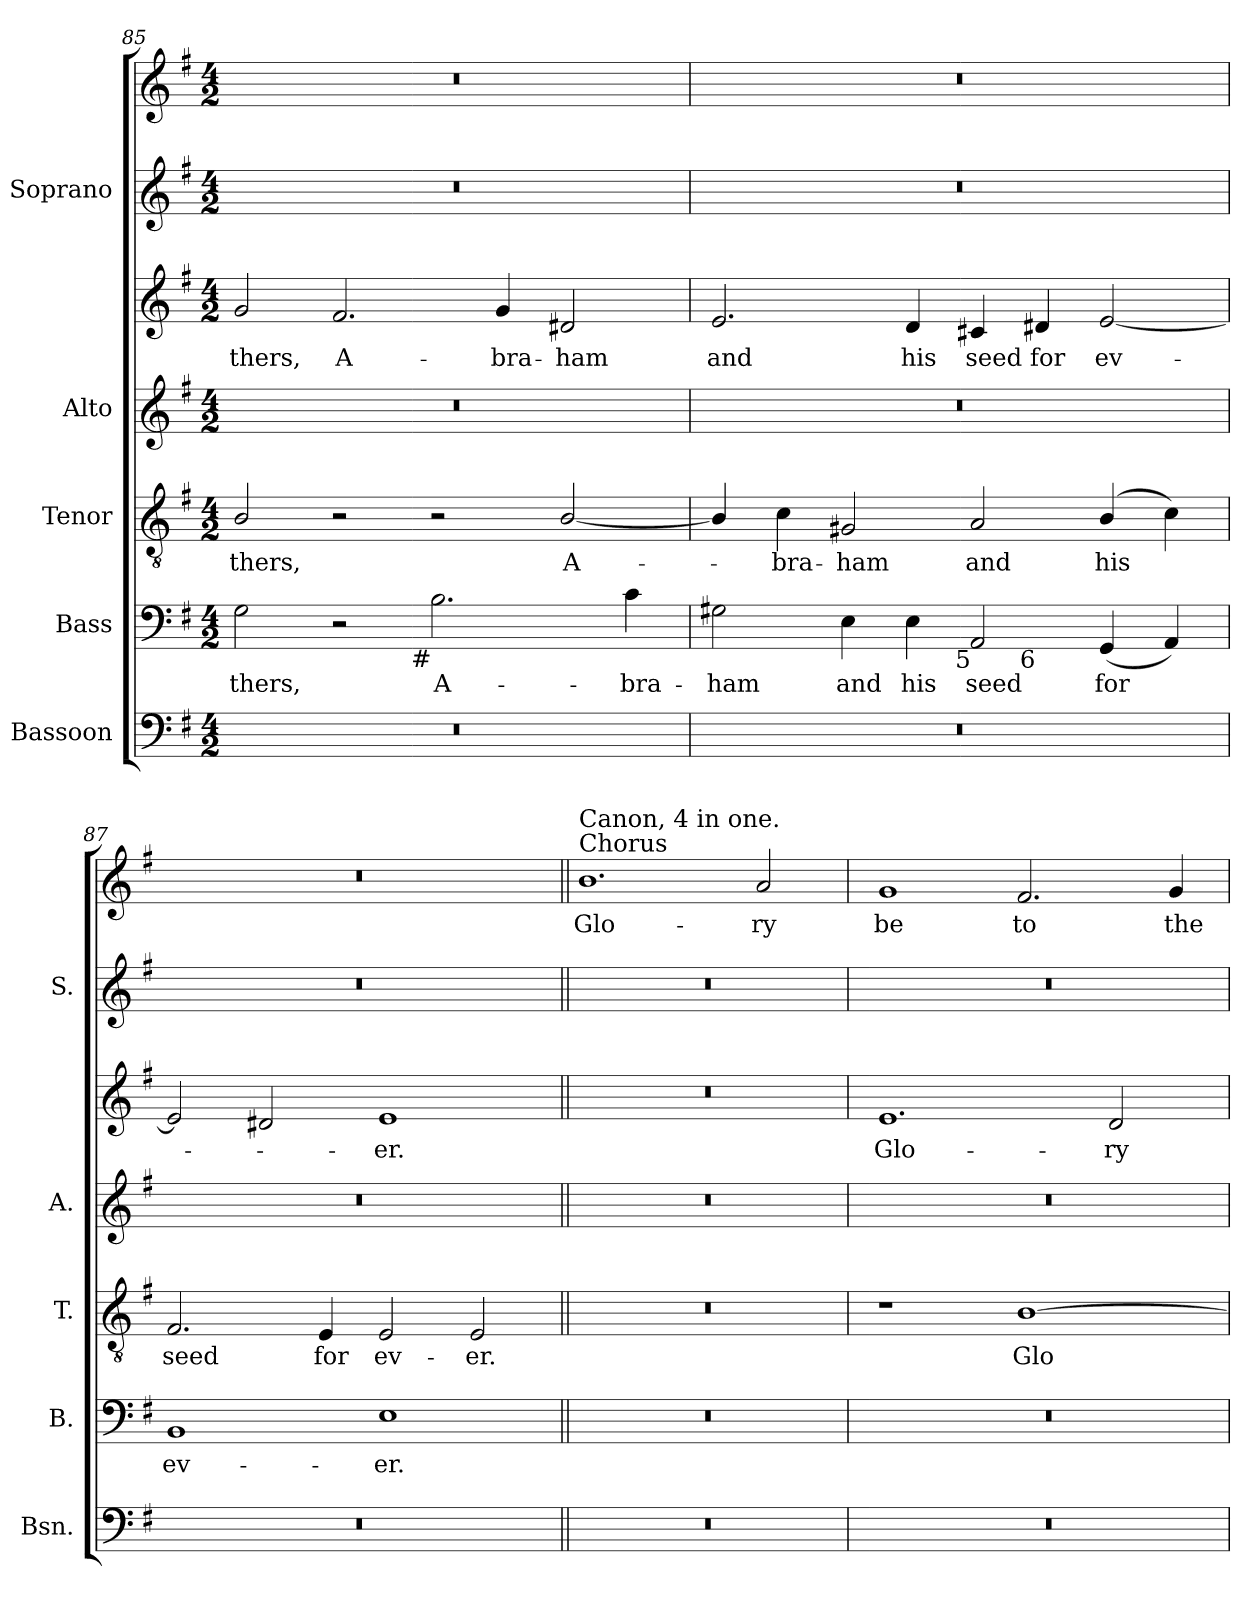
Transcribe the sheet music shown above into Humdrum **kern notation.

**kern	**kern	**text	**kern	**text	**kern	**kern	**text	**kern	**kern	**text
*part5	*part4	*part4	*part3	*part3	*part2	*part2	*part2	*part1	*part1	*part1
*staff7	*staff6	*staff6	*staff5	*staff5	*staff4	*staff3	*staff3	*staff2	*staff1	*staff1
*I"Bassoon	*I"Bass	*	*I"Tenor	*	*I"Alto	*	*	*I"Soprano	*	*
*I'Bsn.	*I'B.	*	*I'T.	*	*I'A.	*	*	*I'S.	*	*
!!LO:LB:g=z
*clefF4	*clefF4	*	*clefGv2	*	*clefG2	*clefG2	*	*clefG2	*clefG2	*
*	*	*	*ITrd7c12	*	*	*	*	*	*	*
*k[f#]	*k[f#]	*	*k[f#]	*	*k[f#]	*k[f#]	*	*k[f#]	*k[f#]	*
*e:	*e:	*	*e:	*	*e:	*e:	*	*e:	*e:	*
*M4/2	*M4/2	*	*M4/2	*	*M4/2	*M4/2	*	*M4/2	*M4/2	*
=85	=85	=85	=85	=85	=85	=85	=85	=85	=85	=85
!LO:N:vis=1	!	!	!	!	!	!	!	!	!	!
!	!	!LO:LY:b:color=#000000	!	!	!	!	!	!	!	!
!	!	!	!	!LO:LY:b:color=#000000	!LO:N:vis=1	!	!	!	!	!
!	!	!	!	!	!	!	!LO:LY:b:color=#000000	!LO:N:vis=1	!LO:N:vis=1	!
0r	2Gi\	-thers,	2BBi/	-thers,	0r	2gi/	-thers,	0r	0r	.
!	!	!	!	!	!	!	!LO:LY:b:color=#000000	!	!	!
.	2r	.	2r	.	.	2.f#i/	A-	.	.	.
!	!LO:TX:b:rj:t=#	!	!	!	!	!	!	!	!	!
!	!	!LO:LY:b:color=#000000	!	!	!	!	!	!	!	!
.	2.Bi\	A-	2r	.	.	.	.	.	.	.
!	!	!	!	!	!	!	!LO:LY:b:color=#000000	!	!	!
.	.	.	.	.	.	4gi/	-bra-	.	.	.
!	!	!	!	!LO:LY:b:color=#000000	!	!	!	!	!	!
!	!	!	!	!	!	!	!LO:LY:b:color=#000000	!	!	!
.	.	.	[2BBi/	A-	.	2d#Xi/	-ham	.	.	.
!	!	!LO:LY:b:color=#000000	!	!	!	!	!	!	!	!
.	4ci\	-bra-	.	.	.	.	.	.	.	.
=86	=86	=86	=86	=86	=86	=86	=86	=86	=86	=86
!LO:N:vis=1	!	!	!	!	!	!	!	!	!	!
!	!	!LO:LY:b:color=#000000	!	!	!LO:N:vis=1	!	!	!	!	!
!	!	!	!	!	!	!	!LO:LY:b:color=#000000	!LO:N:vis=1	!LO:N:vis=1	!
*	*^	*	*	*	*	*	*	*	*	*
0r	2G#Xi\	1ryy	-ham	4BBi/]	.	0r	2.ei/	and	0r	0r	.
!	!	!	!	!	!LO:LY:b:color=#000000	!	!	!	!	!	!
.	.	.	.	4Ci\	-bra-	.	.	.	.	.	.
!	!	!	!LO:LY:b:color=#000000	!	!	!	!	!	!	!	!
!	!	!	!	!	!LO:LY:b:color=#000000	!	!	!	!	!	!
.	4Ei\	.	and	2GG#Xi/	-ham	.	.	.	.	.	.
!	!	!	!LO:LY:b:color=#000000	!	!	!	!	!	!	!	!
!	!	!	!	!	!	!	!	!LO:LY:b:color=#000000	!	!	!
.	4Ei\	.	his	.	.	.	4di/	his	.	.	.
!	!	!	!LO:LY:b:color=#000000	!	!	!	!	!	!	!	!
!	!	!	!	!	!LO:LY:b:color=#000000	!	!	!	!	!	!
!	!LO:TX:b:rj:t=5	!	!	!	!	!	!	!	!	!	!
!	!	!	!	!	!	!	!	!LO:LY:b:color=#000000	!	!	!
.	2AAi/	4ryy	seed	2AAi/	and	.	4c#Xi/	seed	.	.	.
!	!	!LO:TX:b:rj:t=6	!	!	!	!	!	!	!	!	!
!	!	!	!	!	!	!	!	!LO:LY:b:color=#000000	!	!	!
.	.	2.ryy	.	.	.	.	4d#Xi/	for	.	.	.
!	!	!	!LO:LY:b:color=#000000	!	!	!	!	!	!	!	!
!	!	!	!	!	!LO:LY:b:color=#000000	!	!	!	!	!	!
!	!	!	!	!	!	!	!	!LO:LY:b:color=#000000	!	!	!
.	(4GGi/	.	for	(4BBi/	his	.	[2ei/	ev-	.	.	.
.	4AAi/)	.	.	4Ci\)	.	.	.	.	.	.	.
=87	=87	=87	=87	=87	=87	=87	=87	=87	=87	=87	=87
!LO:N:vis=1	!	!	!	!	!	!	!	!	!	!	!
*	*v	*v	*	*	*	*	*	*	*	*	*
*	*^	*	*	*	*	*	*	*	*	*
!	!	!	!LO:LY:b:color=#000000	!	!	!	!	!	!	!	!
*	*v	*v	*	*	*	*	*	*	*	*	*
*	*^	*	*	*	*	*	*	*	*	*
!	!	!	!	!	!LO:LY:b:color=#000000	!LO:N:vis=1	!	!	!LO:N:vis=1	!LO:N:vis=1	!
*	*v	*v	*	*	*	*	*	*	*	*	*
0r	1BBi	ev-	2.FF#i/	seed	0r	2ei/]	.	0r	0r	.
.	.	.	.	.	.	2d#Xi/	.	.	.	.
!	!	!	!	!LO:LY:b:color=#000000	!	!	!	!	!	!
.	.	.	4EEi/	for	.	.	.	.	.	.
!	!	!LO:LY:b:color=#000000	!	!	!	!	!	!	!	!
!	!	!	!	!LO:LY:b:color=#000000	!	!	!	!	!	!
!	!	!	!	!	!	!	!LO:LY:b:color=#000000	!	!	!
.	1Ei	-er.	2EEi/	ev-	.	1ei	-er.	.	.	.
!	!	!	!	!LO:LY:b:color=#000000	!	!	!	!	!	!
.	.	.	2EEi/	-er.	.	.	.	.	.	.
!!LO:LB:g=z
=88||	=88||	=88||	=88||	=88||	=88||	=88||	=88||	=88||	=88||	=88||
!LO:N:vis=1	!LO:N:vis=1	!	!LO:N:vis=1	!	!LO:N:vis=1	!LO:N:vis=1	!	!LO:N:vis=1	!	!
!	!	!	!	!	!	!	!	!	!LO:TX:a:t=Chorus	!
!	!	!	!	!	!	!	!	!	!LO:TX:t=Canon, 4 in one.	!
!	!	!	!	!	!	!	!	!	!	!LO:LY:b:color=#000000
0r	0r	.	0r	.	0r	0r	.	0r	1.bi	Glo-
!	!	!	!	!	!	!	!	!	!	!LO:LY:b:color=#000000
.	.	.	.	.	.	.	.	.	2ai/	-ry
=89	=89	=89	=89	=89	=89	=89	=89	=89	=89	=89
!LO:N:vis=1	!LO:N:vis=1	!	!	!	!LO:N:vis=1	!	!	!	!	!
!	!	!	!	!	!	!	!LO:LY:b:color=#000000	!LO:N:vis=1	!	!
!	!	!	!	!	!	!	!	!	!	!LO:LY:b:color=#000000
0r	0r	.	1r	.	0r	1.ei	Glo-	0r	1gi	be
!	!	!	!	!LO:LY:b:color=#000000	!	!	!	!	!	!
!	!	!	!	!	!	!	!	!	!	!LO:LY:b:color=#000000
.	.	.	[1BBi	Glo-	.	.	.	.	2.f#i/	to
!	!	!	!	!	!	!	!LO:LY:b:color=#000000	!	!	!
.	.	.	.	.	.	2di/	-ry	.	.	.
!	!	!	!	!	!	!	!	!	!	!LO:LY:b:color=#000000
.	.	.	.	.	.	.	.	.	4gi/	the
=	=	=	=	=	=	=	=	=	=	=
*-	*-	*-	*-	*-	*-	*-	*-	*-	*-	*-
